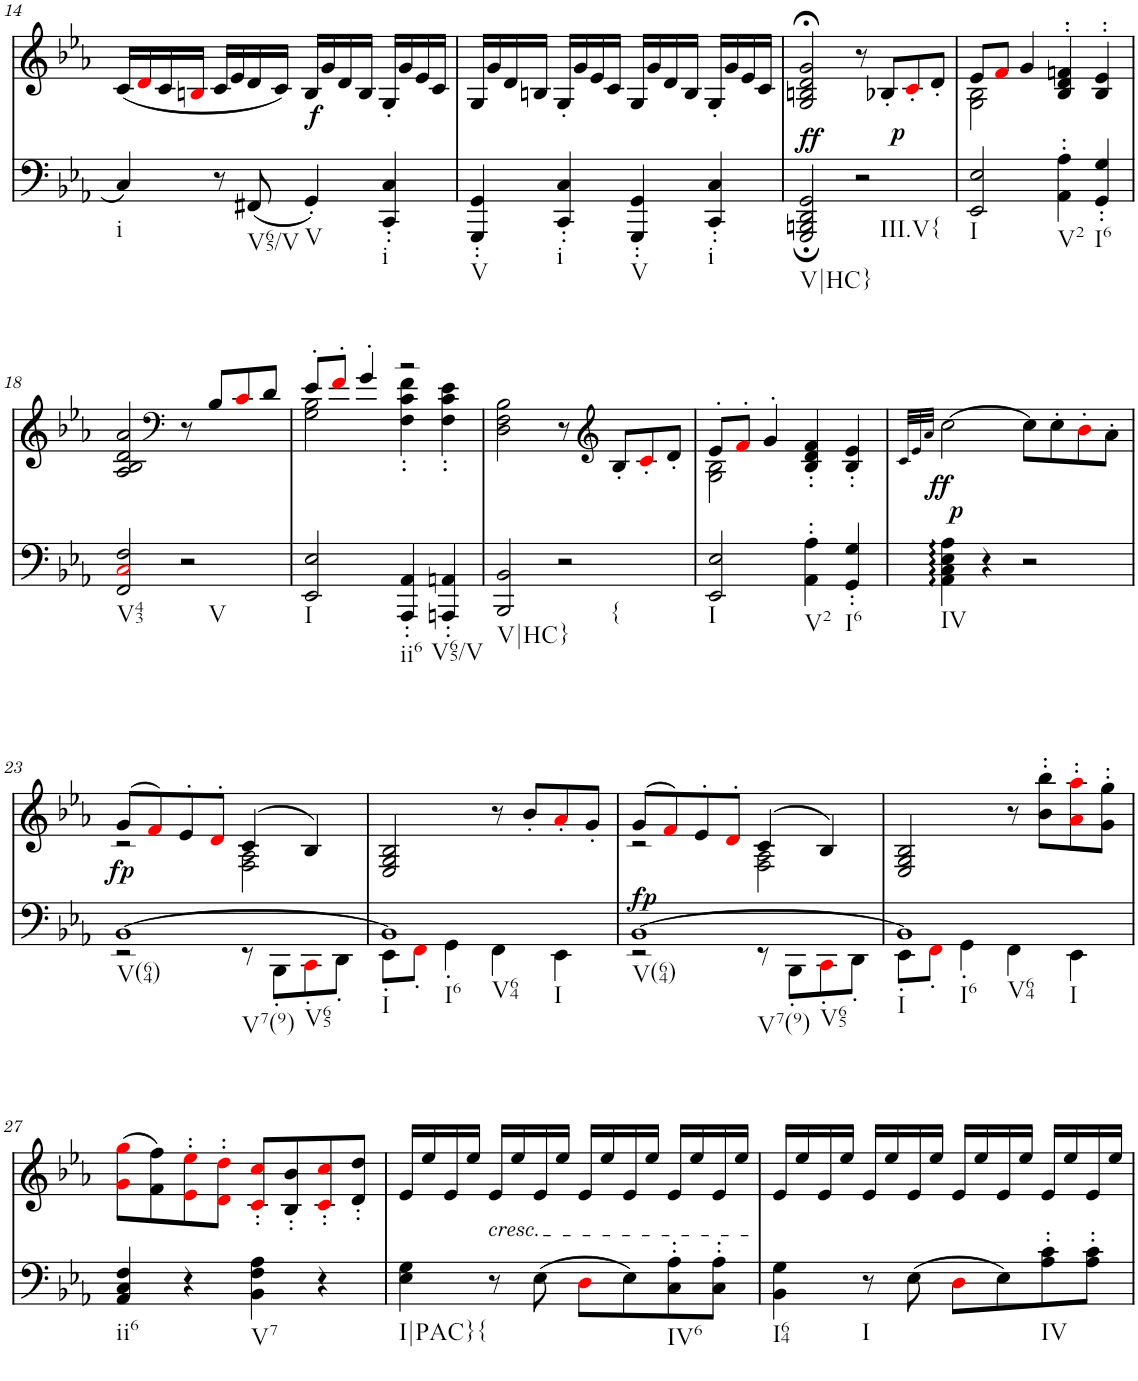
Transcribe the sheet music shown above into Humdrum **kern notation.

**kern	**dynam	**kern	**dynam
*part2	*part2	*part1	*part1
*staff2	*staff2	*staff1	*staff1
*I"piano	*	*I"piano	*
*I'Pno	*	*I'Pno	*
!!LO:PB:g=z
*clefF4	*	*clefG2	*
*k[b-e-a-]	*	*k[b-e-a-]	*
*c:	*	*c:	*
*M4/4	*	*M4/4	*
=14	=14	=14	=14
!LO:TX:b:t=i	!	!	!
4C/	.	(16c/LL	.
.	.	16di/	.
.	.	16c/	.
.	.	16Bni/JJ	.
8r	.	16c/LL	.
.	.	16e-/	.
!LO:TX:b:t=V65/V	!	!	!
(8FF#X/	.	16d/	.
.	.	16c/JJ)	.
!LO:TX:b:t=V	!	!	!
!	!LO:DY:a	!	!
4GG'/)	f	16B/LL	.
.	.	16g/	.
.	.	16d/	.
.	.	16B/JJ	.
!LO:TX:b:t=i	!	!	!
4CC/' 4C/'	.	16G'/LL	.
.	.	16g/	.
.	.	16e-/	.
.	.	16c/JJ	.
=15	=15	=15	=15
!LO:TX:b:t=V	!	!	!
4GGG/' 4GG/'	.	16G/LL	.
.	.	16g/	.
.	.	16d/	.
.	.	16Bn/JJ	.
!LO:TX:b:t=i	!	!	!
4CC/' 4C/'	.	16G'/LL	.
.	.	16g/	.
.	.	16e-/	.
.	.	16c/JJ	.
!LO:TX:b:t=V	!	!	!
4GGG/' 4GG/'	.	16G/LL	.
.	.	16g/	.
.	.	16d/	.
.	.	16B/JJ	.
!LO:TX:b:t=i	!	!	!
4CC/' 4C/'	.	16G'/LL	.
.	.	16g/	.
.	.	16e-/	.
.	.	16c/JJ	.
=16	=16	=16	=16
!LO:TX:b:t=V|HC}	!	!	!
!	!LO:DY:a	!	!
2GGG/; 2BBBn/; 2DD/; 2GG/;	ff	2G/;< 2Bn/;< 2d/;< 2g/;<	.
!LO:TX:b:t=III.V{	!	!	!
!	!LO:DY:a	!	!
2r	p	8r	.
.	.	8B-X'/L	.
.	.	8c'i/	.
.	.	8d'/J	.
=17	=17	=17	=17
*	*	*^	*
!LO:TX:b:t=I	!	!	!	!
2EE-/ 2E-/	.	2G\ 2B-\	8e-/L	.
.	.	.	8fi/J	.
.	.	.	4g/	.
!LO:TX:b:t=V2	!	!	!	!
4AA-\' 4A-\'	.	2ryy	4B-/' 4d/' 4fn/'	.
!LO:TX:b:t=I6	!	!	!	!
4GG/' 4G/'	.	.	4B-/' 4e-/'	.
!!LO:LB:g=z
=18	=18	=18	=18	=18
!LO:TX:b:t=V43	!	!	!	!
*	*	*v	*v	*
2FF/ 2Ci/ 2F/	.	2A-/ 2B-/ 2d/ 2a-/	.
*	*	*clefF4	*
!LO:TX:b:t=V	!	!	!
2r	.	8r	.
.	.	8B-/L	.
.	.	8ci/	.
.	.	8d/J	.
=19	=19	=19	=19
*	*	*^	*
!LO:TX:b:t=I	!	!	!	!
2EE-/ 2E-/	.	8e-'/L	2G\ 2B-\	.
.	.	8f'i/J	.	.
.	.	4g'/	.	.
!LO:TX:b:t=ii6	!	!	!	!
4AAA-/' 4AA-/'	.	2r	4F\' 4c\' 4f\'	.
!LO:TX:b:t=V65/V	!	!	!	!
4AAAn/' 4AAn/'	.	.	4F\' 4c\' 4e-\'	.
=20	=20	=20	=20	=20
!LO:TX:b:t=V|HC}	!	!	!	!
*	*	*v	*v	*
2BBB-/ 2BB-/	.	2D\ 2F\ 2B-\	.
!LO:TX:b:t={	!	!	!
2r	.	8r	.
*	*	*clefG2	*
.	.	8B-'/L	.
.	.	8c'i/	.
.	.	8d'/J	.
=21	=21	=21	=21
*	*	*^	*
!LO:TX:b:t=I	!	!	!	!
2EE-/ 2E-/	.	8e-'/L	2G\ 2B-\	.
.	.	8f'i/J	.	.
.	.	4g'/	.	.
!LO:TX:b:t=V2	!	!	!	!
4AA-\' 4A-\'	.	4B-/' 4d/' 4f/'	2ryy	.
!LO:TX:b:t=I6	!	!	!	!
4GG/' 4G/'	.	4B-/' 4e-/'	.	.
*	*	*v	*v	*
=22	=22	=22	=22
.	.	32qc/LLL	.
.	.	32qe-/	.
.	.	32qa-/JJJ	.
!LO:TX:b:t=IV	!	!	!
!	!LO:DY:a	!	!LO:DY:b
4AA-\ 4C\ 4E-\ 4A-\	p	[2cc\	ff
4r	.	.	.
2r	.	8cc\L]	.
.	.	8cc'\	.
.	.	8b-'i\	.
.	.	8a-'\J	.
!!LO:LB:g=z
=23	=23	=23	=23
*^	*	*^	*
!LO:TX:b:t=V(64)	!	!	!	!	!
!LO:TX:b:t=V7(9)	!	!	!	!	!
!LO:TX:b:t=V65	!	!	!	!	!
!	!	!	!	!	!LO:DY:b
[1BB-	2r	.	(8g/L	2r	fp
.	.	.	8fi/)	.	.
.	.	.	8e-'/	.	.
.	.	.	8d'i/J	.	.
.	8r	.	(4c/	2F\ 2A-\	.
.	8BBB-'\L	.	.	.	.
.	8CC'i\	.	4B-/)	.	.
.	8DD'\J	.	.	.	.
*	*	*	*v	*v	*
=24	=24	=24	=24	=24
!LO:TX:b:t=I	!	!	!	!
!LO:TX:b:t=I6	!	!	!	!
!LO:TX:b:t=V64	!	!	!	!
!LO:TX:b:t=I	!	!	!	!
1BB-]	8EE-'\L	.	2E-/ 2G/ 2B-/	.
.	8FF'i\J	.	.	.
.	4GG'\	.	.	.
.	4FF\	.	8r	.
.	.	.	8b-'/L	.
.	4EE-\	.	8a-'i/	.
.	.	.	8g'/J	.
=25	=25	=25	=25	=25
*	*	*	*^	*
!LO:TX:b:t=V(64)	!	!	!	!	!
!LO:TX:b:t=V7(9)	!	!	!	!	!
!LO:TX:b:t=V65	!	!	!	!	!
!	!	!LO:DY:a	!	!	!
[1BB-	2r	fp	(8g/L	2r	.
.	.	.	8fi/)	.	.
.	.	.	8e-'/	.	.
.	.	.	8d'i/J	.	.
.	8r	.	(4c/	2F\ 2A-\	.
.	8BBB-'\L	.	.	.	.
.	8CC'i\	.	4B-/)	.	.
.	8DD'\J	.	.	.	.
*	*	*	*v	*v	*
=26	=26	=26	=26	=26
!LO:TX:b:t=I	!	!	!	!
!LO:TX:b:t=I6	!	!	!	!
!LO:TX:b:t=V64	!	!	!	!
!LO:TX:b:t=I	!	!	!	!
1BB-]	8EE-'\L	.	2E-/ 2G/ 2B-/	.
.	8FF'i\J	.	.	.
.	4GG'\	.	.	.
.	4FF\	.	8r	.
.	.	.	8b-\' 8bb-\'L	.
.	4EE-\	.	8a-i\' 8aa-i\'	.
.	.	.	8g\' 8gg\'J	.
*v	*v	*	*	*
!!LO:LB:g=z
=27	=27	=27	=27
!LO:TX:b:t=ii6	!	!	!
4AA-/ 4C/ 4F/	.	(8gi\ 8ggi\L	.
.	.	8f\ 8ff\)	.
4r	.	8e-i\' 8ee-i\'	.
.	.	8di\' 8ddi\'J	.
!LO:TX:b:t=V7	!	!	!
4BB-\ 4F\ 4A-\	.	8ci/' 8cci/'L	.
.	.	8B-/' 8b-/'	.
4r	.	8ci/' 8cci/'	.
.	.	8d/' 8dd/'J	.
=28	=28	=28	=28
!LO:TX:b:t=I|PAC}{	!	!	!
4E-\ 4G\	.	16e-/LL	.
.	.	16ee-/	.
.	.	16e-/	.
.	.	16ee-/JJ	.
!	!	!LO:TX:b:i:t=cresc.	!
8r	.	16e-/LL	.
.	.	16ee-/	.
(8E-\	.	16e-/	.
.	.	16ee-/JJ	.
8Di\L	.	16e-/LL	.
.	.	16ee-/	.
8E-\)	.	16e-/	.
.	.	16ee-/JJ	.
!LO:TX:b:t=IV6	!	!	!
8C\' 8A-\'	.	16e-/LL	.
.	.	16ee-/	.
8C\' 8A-\'J	.	16e-/	.
.	.	16ee-/JJ	.
=29	=29	=29	=29
!LO:TX:b:t=I64	!	!	!
4BB-\ 4G\	.	16e-/LL	.
.	.	16ee-/	.
.	.	16e-/	.
.	.	16ee-/JJ	.
!LO:TX:b:t=I	!	!	!
8r	.	16e-/LL	.
.	.	16ee-/	.
(8E-\	.	16e-/	.
.	.	16ee-/JJ	.
8Di\L	.	16e-/LL	.
.	.	16ee-/	.
8E-\)	.	16e-/	.
.	.	16ee-/JJ	.
!LO:TX:b:t=IV	!	!	!
8A-\' 8c\'	.	16e-/LL	.
.	.	16ee-/	.
8A-\' 8c\'J	.	16e-/	.
.	.	16ee-/JJ	.
=	=	=	=
*-	*-	*-	*-
